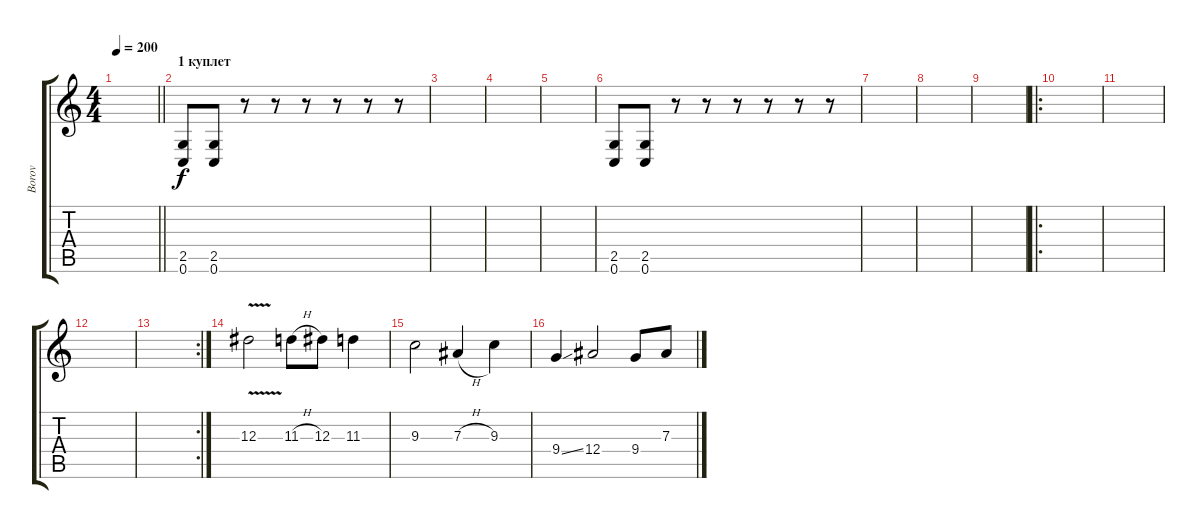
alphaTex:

\track ("Borov" "Borov") {instrument overdrivenguitar}
\staff {score tabs}
\tuning (C4 G3 Eb3 Bb2 F2 C2) {hide}
\ts (4 4)
\tempo 200
\clef g2
\barLineRight lightlight
\ks c
|
\section ("" "1 куплет")
(2.5 0.6).8 (2.5 0.6).8 r.8 r.8 r.8 r.8 r.8 r.8 |
|
|
|
(2.5 0.6).8 (2.5 0.6).8 r.8 r.8 r.8 r.8 r.8 r.8 |
|
|
|
\ro
|
|
|
\rc 2
|
12.3{v}.2 11.3{h}.8 12.3.8 11.3.4 |
9.3.2 7.3{h}.4 9.3.4 |
9.4{ss}.4 12.4.2 9.4.8 7.3.8
